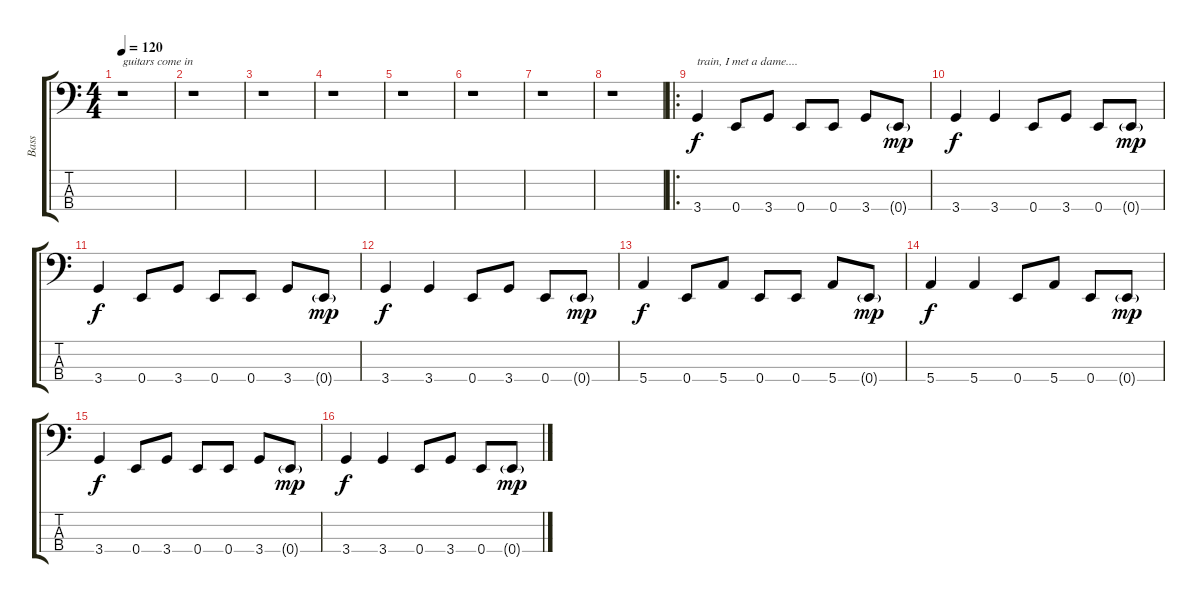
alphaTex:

\track ("Bass" "Bass") {instrument electricbasspick}
\staff {score tabs}
\tuning (G2 D2 A1 E1) {hide}
\ts (4 4)
\tempo 120
\clef f4
\ks c
r.1{txt "guitars come in" dy f} |
r.1 |
r.1 |
r.1 |
r.1 |
r.1 |
r.1 |
r.1 |
\ro
3.4.4{txt "train, I met a dame...."} 0.4.8 3.4.8 0.4.8 0.4.8 3.4.8 0.4{g}.8{dy mp} |
3.4.4{dy f} 3.4.4 0.4.8 3.4.8 0.4.8 0.4{g}.8{dy mp} |
3.4.4{dy f} 0.4.8 3.4.8 0.4.8 0.4.8 3.4.8 0.4{g}.8{dy mp} |
3.4.4{dy f} 3.4.4 0.4.8 3.4.8 0.4.8 0.4{g}.8{dy mp} |
5.4.4{dy f} 0.4.8 5.4.8 0.4.8 0.4.8 5.4.8 0.4{g}.8{dy mp} |
5.4.4{dy f} 5.4.4 0.4.8 5.4.8 0.4.8 0.4{g}.8{dy mp} |
3.4.4{dy f} 0.4.8 3.4.8 0.4.8 0.4.8 3.4.8 0.4{g}.8{dy mp} |
3.4.4{dy f} 3.4.4 0.4.8 3.4.8 0.4.8 0.4{g}.8{dy mp}
